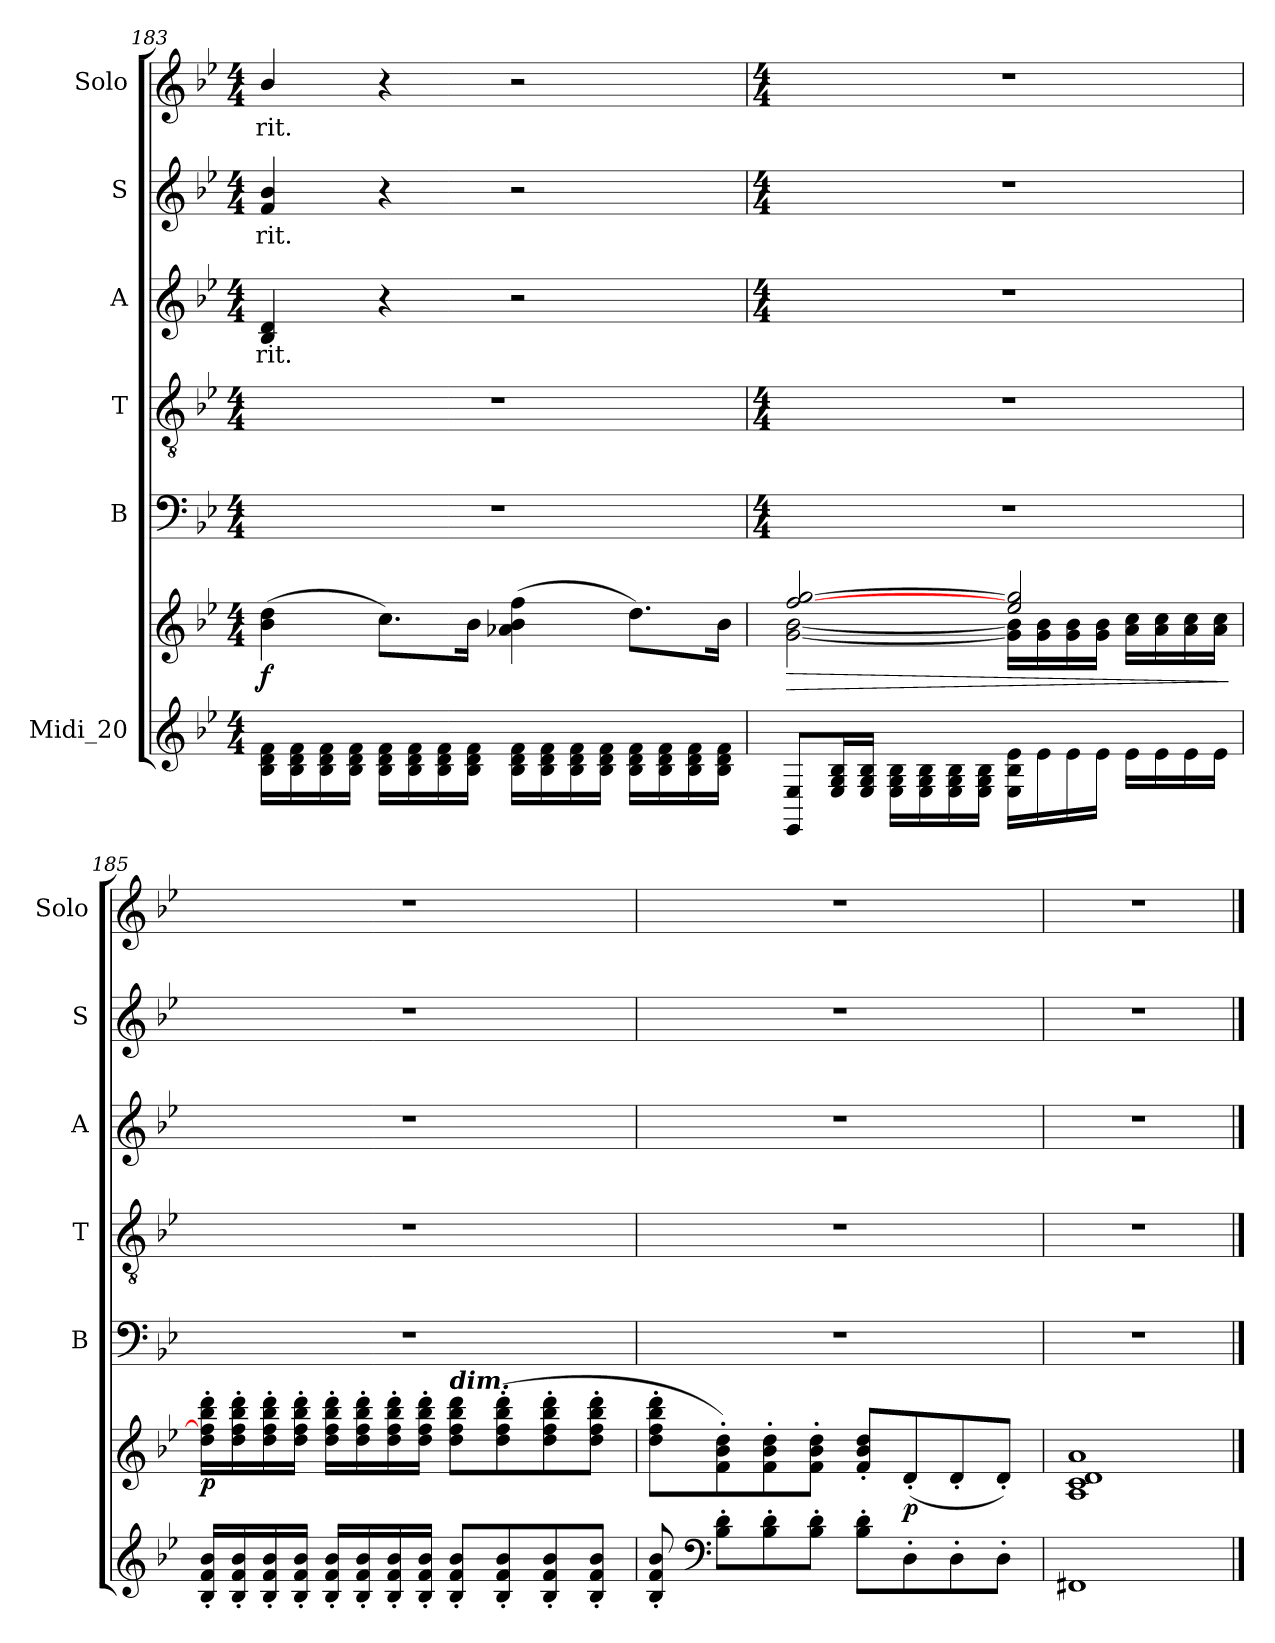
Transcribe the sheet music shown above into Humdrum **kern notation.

**kern	**kern	**dynam	**kern	**kern	**kern	**text	**kern	**text	**kern	**text
*part6	*part6	*part6	*part5	*part4	*part3	*part3	*part2	*part2	*part1	*part1
*staff7	*staff6	*staff6/7	*staff5	*staff4	*staff3	*staff3	*staff2	*staff2	*staff1	*staff1
*I"Midi_20	*	*	*I"B	*I"T	*I"A	*	*I"S	*	*I"Solo	*
*	*	*	*I'B	*I'T	*I'A	*	*I'S	*	*I'Solo	*
!!LO:LB:g=z
*clefG2	*clefG2	*	*clefF4	*clefGv2	*clefG2	*	*clefG2	*	*clefG2	*
*k[b-e-]	*k[b-e-]	*	*k[b-e-]	*k[b-e-]	*k[b-e-]	*	*k[b-e-]	*	*k[b-e-]	*
*B-:	*B-:	*	*B-:	*B-:	*B-:	*	*B-:	*	*B-:	*
*M4/4	*M4/4	*	*M4/4	*M4/4	*M4/4	*	*M4/4	*	*M4/4	*
=183	=183	=183	=183	=183	=183	=183	=183	=183	=183	=183
*	*^	*	*	*	*	*	*	*	*	*
!	!	!	!LO:DY:b	!	!	!	!LO:LY:b	!	!LO:LY:b	!	!LO:LY:b
16B-\ 16d\ 16f\LL	(>4b-\ 4dd\	2ryy	f	1r	1r	4B-/ 4d/	rit.	4f/ 4b-/	rit.	4b-/	rit.
16B-\ 16d\ 16f\	.	.	.	.	.	.	.	.	.	.	.
16B-\ 16d\ 16f\	.	.	.	.	.	.	.	.	.	.	.
16B-\ 16d\ 16f\JJ	.	.	.	.	.	.	.	.	.	.	.
16B-\ 16d\ 16f\LL	8.cc\L)	.	.	.	.	4r	.	4r	.	4r	.
16B-\ 16d\ 16f\	.	.	.	.	.	.	.	.	.	.	.
16B-\ 16d\ 16f\	.	.	.	.	.	.	.	.	.	.	.
16B-\ 16d\ 16f\JJ	16b-\Jk	.	.	.	.	.	.	.	.	.	.
16B-\ 16d\ 16f\LL	(>4a-X\ 4b-\ 4ff\	2ryy	.	.	.	2r	.	2r	.	2r	.
16B-\ 16d\ 16f\	.	.	.	.	.	.	.	.	.	.	.
16B-\ 16d\ 16f\	.	.	.	.	.	.	.	.	.	.	.
16B-\ 16d\ 16f\JJ	.	.	.	.	.	.	.	.	.	.	.
16B-\ 16d\ 16f\LL	8.dd\L)	.	.	.	.	.	.	.	.	.	.
16B-\ 16d\ 16f\	.	.	.	.	.	.	.	.	.	.	.
16B-\ 16d\ 16f\	.	.	.	.	.	.	.	.	.	.	.
16B-\ 16d\ 16f\JJ	16b-\Jk	.	.	.	.	.	.	.	.	.	.
!!LO:PB:g=z
=184	=184	=184	=184	=184	=184	=184	=184	=184	=184	=184	=184
*	*	*	*	*M4/4	*M4/4	*M4/4	*	*M4/4	*	*M4/4	*
!	!	!	!LO:HP:b	!	!	!	!	!	!	!	!
8EE-/ 8E-/L	[2ff/ [2gg/	[2g\ [2b-\	>	1r	1r	1r	.	1r	.	1r	.
16E-/ 16G/ 16B-/L	.	.	.	.	.	.	.	.	.	.	.
16E-/ 16G/ 16B-/JJ	.	.	.	.	.	.	.	.	.	.	.
16E-\ 16G\ 16B-\LL	.	.	.	.	.	.	.	.	.	.	.
16E-\ 16G\ 16B-\	.	.	.	.	.	.	.	.	.	.	.
16E-\ 16G\ 16B-\	.	.	.	.	.	.	.	.	.	.	.
16E-\ 16G\ 16B-\JJ	.	.	.	.	.	.	.	.	.	.	.
16E-\ 16B-\ 16e-\LL	2ee-/ 2gg/]	16g\] 16b-\]LL	.	.	.	.	.	.	.	.	.
16e-\	.	16g\ 16b-\	.	.	.	.	.	.	.	.	.
16e-\	.	16g\ 16b-\	.	.	.	.	.	.	.	.	.
16e-\JJ	.	16g\ 16b-\JJ	.	.	.	.	.	.	.	.	.
16e-\LL	.	16a\ 16cc\LL	.	.	.	.	.	.	.	.	.
16e-\	.	16a\ 16cc\	.	.	.	.	.	.	.	.	.
16e-\	.	16a\ 16cc\	.	.	.	.	.	.	.	.	.
16e-\JJ	.	16a\ 16cc\JJ	.	.	.	.	.	.	.	.	.
*	*v	*v	*	*	*	*	*	*	*	*	*
.	.	]	.	.	.	.	.	.	.	.
=185	=185	=185	=185	=185	=185	=185	=185	=185	=185	=185
*	*^	*	*	*	*	*	*	*	*	*
!	!	!	!LO:DY:b	!	!	!	!	!	!	!	!
16B-/' 16f/' 16b-/'LL	16dd\' 16ff\]' 16bb-\' 16ddd\'LL	2ryy	p	1r	1r	1r	.	1r	.	1r	.
16B-/' 16f/' 16b-/'	16dd\' 16ff\' 16bb-\' 16ddd\'	.	.	.	.	.	.	.	.	.	.
16B-/' 16f/' 16b-/'	16dd\' 16ff\' 16bb-\' 16ddd\'	.	.	.	.	.	.	.	.	.	.
16B-/' 16f/' 16b-/'JJ	16dd\' 16ff\' 16bb-\' 16ddd\'JJ	.	.	.	.	.	.	.	.	.	.
16B-/' 16f/' 16b-/'LL	16dd\' 16ff\' 16bb-\' 16ddd\'LL	.	.	.	.	.	.	.	.	.	.
16B-/' 16f/' 16b-/'	16dd\' 16ff\' 16bb-\' 16ddd\'	.	.	.	.	.	.	.	.	.	.
16B-/' 16f/' 16b-/'	16dd\' 16ff\' 16bb-\' 16ddd\'	.	.	.	.	.	.	.	.	.	.
16B-/' 16f/' 16b-/'JJ	16dd\' 16ff\' 16bb-\' 16ddd\'JJ	.	.	.	.	.	.	.	.	.	.
!	!LO:TX:a:Bi:t=dim.	!	!	!	!	!	!	!	!	!	!
8B-/' 8f/' 8b-/'L	8dd\ 8ff\ 8bb-\ 8ddd\L	2ryy	.	.	.	.	.	.	.	.	.
(<8B-/' 8f/' 8b-/'	(>8dd\' 8ff\' 8bb-\' 8ddd\'	.	.	.	.	.	.	.	.	.	.
8B-/' 8f/' 8b-/'	8dd\' 8ff\' 8bb-\' 8ddd\'	.	.	.	.	.	.	.	.	.	.
8B-/' 8f/' 8b-/'J	8dd\' 8ff\' 8bb-\' 8ddd\'J	.	.	.	.	.	.	.	.	.	.
*	*v	*v	*	*	*	*	*	*	*	*	*
=186	=186	=186	=186	=186	=186	=186	=186	=186	=186	=186
*	*	*	*	*	*	*	*	*	*MM106	*
*	*	*	*	*	*	*	*	*	*^	*
*	*	*	*	*	*	*	*	*	*	*^	*
*	*	*	*	*	*	*	*	*	*	*	*^	*
*	*	*	*	*	*	*	*	*	*	*	*	*^	*
*	*	*	*	*	*	*	*	*	*	*	*	*	*^	*
*	*	*	*	*	*	*	*	*	*	*	*	*	*	*^	*
8B-/' 8f/' 8b-/'	8dd\' 8ff\' 8bb-\' 8ddd\'L	.	1r	1r	1r	.	1r	.	1r	8ryy	4ryy	4.ryy	2ryy	2ryy	2.ryy	.
*clefF4	*	*	*	*	*	*	*	*	*	*	*	*	*	*	*	*
*	*	*	*	*	*	*	*	*	*MM104	*	*	*	*	*	*	*
8B-\' 8d\'L	8f\' 8b-\' 8dd\')	.	.	.	.	.	.	.	.	2..ryy	.	.	.	.	.	.
*	*	*	*	*	*	*	*	*	*MM102	*	*	*	*	*	*	*
8B-\' 8d\'	8f\' 8b-\' 8dd\'	.	.	.	.	.	.	.	.	.	2.ryy	.	.	.	.	.
*	*	*	*	*	*	*	*	*	*MM100	*	*	*	*	*	*	*
8B-\' 8d\'J	8f\' 8b-\' 8dd\'J	.	.	.	.	.	.	.	.	.	.	2ryy	.	.	.	.
*	*	*	*	*	*	*	*	*	*MM98	*	*	*	*	*	*	*
8B-\' 8d\'L	8f/' 8b-/' 8dd/'L)	.	.	.	.	.	.	.	.	.	.	.	2ryy	8ryy	.	.
*	*	*	*	*	*	*	*	*	*MM96	*	*	*	*	*	*	*
!	!	!LO:DY:b	!	!	!	!	!	!	!	!	!	!	!	!	!	!
8D'\	(<8d'/	p	.	.	.	.	.	.	.	.	.	.	.	4.ryy	.	.
*	*	*	*	*	*	*	*	*	*MM94	*	*	*	*	*	*	*
8D'\	8d'/	.	.	.	.	.	.	.	.	.	.	.	.	.	4ryy	.
*	*	*	*	*	*	*	*	*	*MM92	*	*	*	*	*	*	*
8D'\J	8d'/J)	.	.	.	.	.	.	.	.	.	.	8ryy	.	.	.	.
*	*	*	*	*	*	*	*	*	*v	*v	*v	*v	*v	*v	*v	*
=187	=187	=187	=187	=187	=187	=187	=187	=187	=187	=187
*	*	*	*	*	*	*	*	*	*MM92	*
1FF#X	1A 1c 1d 1a	.	1r	1r	1r	.	1r	.	1r	.
==	==	==	==	==	==	==	==	==	==	==
*-	*-	*-	*-	*-	*-	*-	*-	*-	*-	*-
